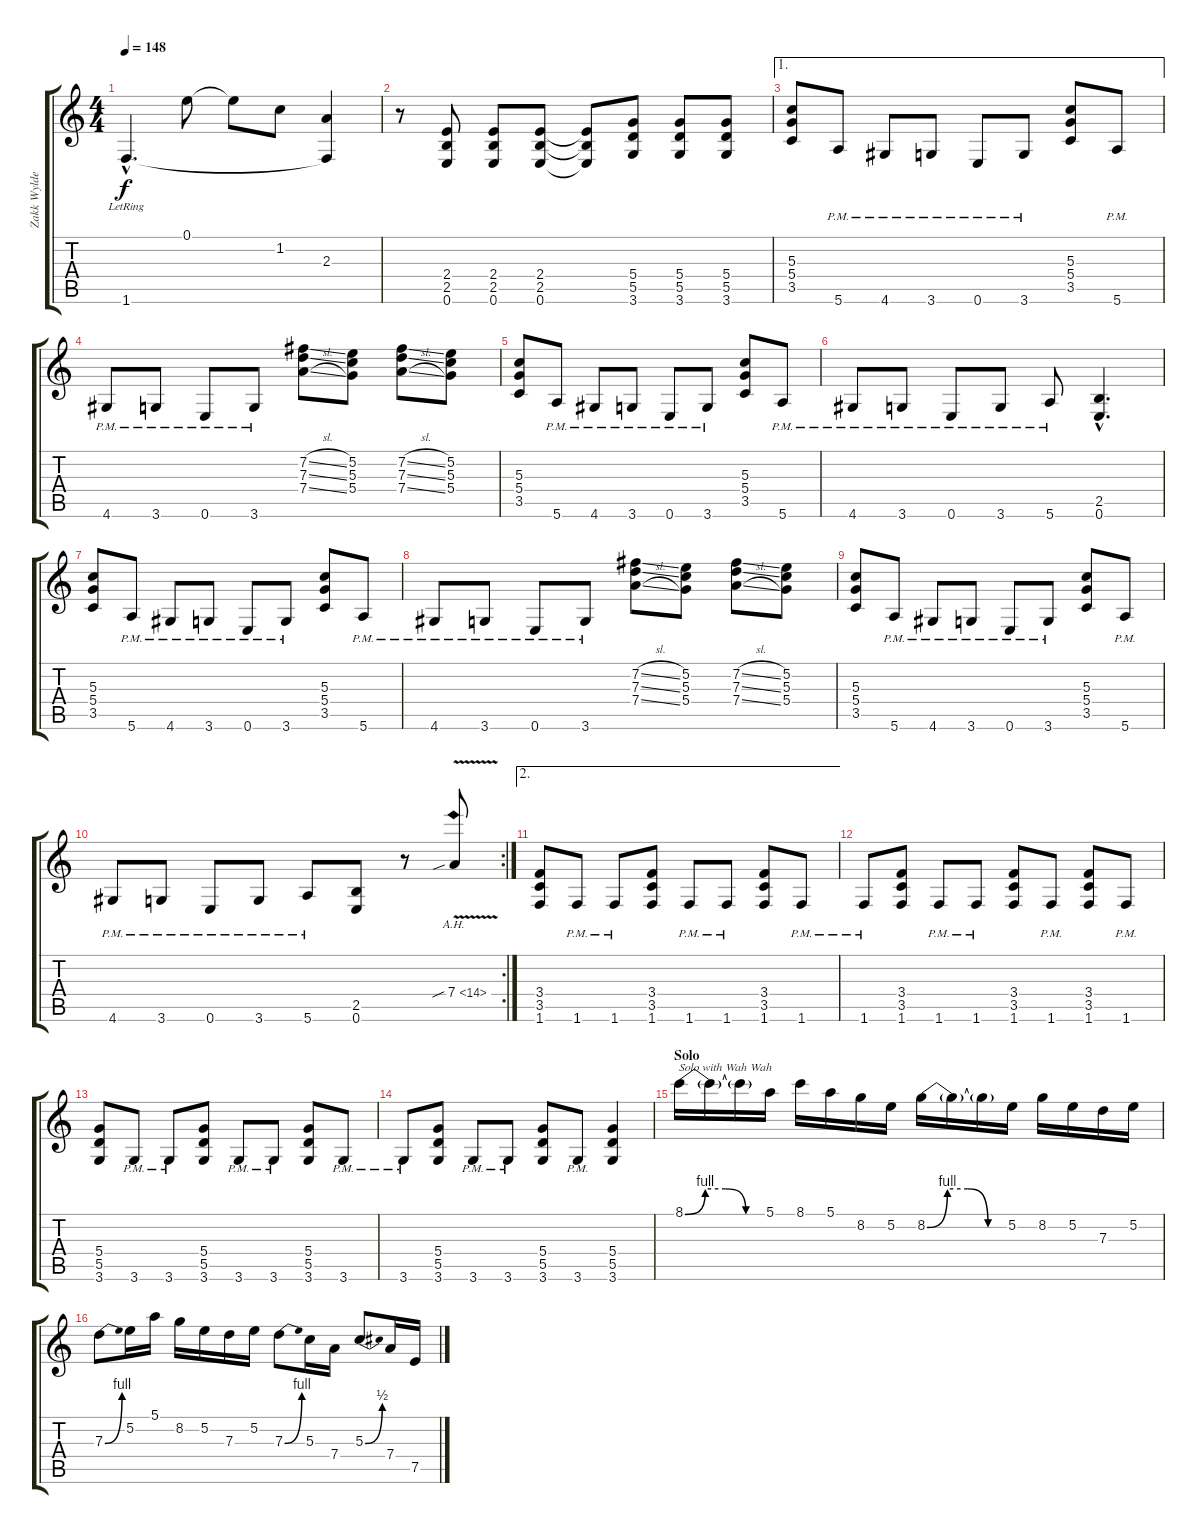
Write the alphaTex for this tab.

\track ("Zakk Wylde (Guitar)" "Zakk Wylde") {instrument overdrivenguitar}
\staff {score tabs}
\tuning (E4 B3 G3 D3 A2 E2) {hide}
\ts (4 4)
\tempo 148
\clef g2
\ks c
1.6{hac lr}.4{d dy f} 0.1.8 0.1{t}.8 1.2.8 (2.3 1.6{t}).4 |
r.8 (2.4 2.5 0.6).8 (2.4 2.5 0.6).8 (2.4 2.5 0.6).8 (2.4{t} 2.5{t} 0.6{t}).8 (5.4 5.5 3.6).8 (5.4 5.5 3.6).8 (5.4 5.5 3.6).8 |
\ae 1
(5.3 5.4 3.5).8 5.6{pm}.8 4.6{pm}.8 3.6{pm}.8 0.6{pm}.8 3.6{pm}.8 (5.3 5.4 3.5).8 5.6{pm}.8 |
4.6{pm}.8 3.6{pm}.8 0.6{pm}.8 3.6{pm}.8 (7.2{sl} 7.3{sl} 7.4{sl}).8 (5.2 5.3 5.4).8 (7.2{sl} 7.3{sl} 7.4{sl}).8 (5.2 5.3 5.4).8 |
(5.3 5.4 3.5).8 5.6{pm}.8 4.6{pm}.8 3.6{pm}.8 0.6{pm}.8 3.6{pm}.8 (5.3 5.4 3.5).8 5.6{pm}.8 |
4.6{pm}.8 3.6{pm}.8 0.6{pm}.8 3.6{pm}.8 5.6{pm}.8 (2.5{hac} 0.6{hac}).4{d} |
(5.3 5.4 3.5).8 5.6{pm}.8 4.6{pm}.8 3.6{pm}.8 0.6{pm}.8 3.6{pm}.8 (5.3 5.4 3.5).8 5.6{pm}.8 |
4.6{pm}.8 3.6{pm}.8 0.6{pm}.8 3.6{pm}.8 (7.2{sl} 7.3{sl} 7.4{sl}).8 (5.2 5.3 5.4).8 (7.2{sl} 7.3{sl} 7.4{sl}).8 (5.2 5.3 5.4).8 |
(5.3 5.4 3.5).8 5.6{pm}.8 4.6{pm}.8 3.6{pm}.8 0.6{pm}.8 3.6{pm}.8 (5.3 5.4 3.5).8 5.6{pm}.8 |
\rc 2
4.6{pm}.8 3.6{pm}.8 0.6{pm}.8 3.6{pm}.8 5.6{pm}.8 (2.5 0.6).8 r.8 7.4{ah 7 v sib}.8 |
\ae 2
(3.4 3.5 1.6).8 1.6{pm}.8 1.6{pm}.8 (3.4 3.5 1.6).8 1.6{pm}.8 1.6{pm}.8 (3.4 3.5 1.6).8 1.6{pm}.8 |
1.6{pm}.8 (3.4 3.5 1.6).8 1.6{pm}.8 1.6{pm}.8 (3.4 3.5 1.6).8 1.6{pm}.8 (3.4 3.5 1.6).8 1.6{pm}.8 |
(5.4 5.5 3.6).8 3.6{pm}.8 3.6{pm}.8 (5.4 5.5 3.6).8 3.6{pm}.8 3.6{pm}.8 (5.4 5.5 3.6).8 3.6{pm}.8 |
3.6{pm}.8 (5.4 5.5 3.6).8 3.6{pm}.8 3.6{pm}.8 (5.4 5.5 3.6).8 3.6{pm}.8 (5.4 5.5 3.6).4 |
\section ("" "Solo")
8.1{be (custom 0 0 15 4 30 4 45 0 60 0)}.16{txt "Solo with Wah Wah"} 8.1{t}.16 8.1{t}.16 5.1.16 8.1.16 5.1.16 8.2.16 5.2.16 8.2{be (custom 0 0 15 4 30 4 45 0 60 0)}.16 8.2{t}.16 8.2{t}.16 5.2.16 8.2.16 5.2.16 7.3.16 5.2.16 |
7.3{be (bend 0 0 60 4)}.8 5.2.16 5.1.16 8.2.16 5.2.16 7.3.16 5.2.16 7.3{be (bend 0 0 60 4)}.8 5.3.16 7.4.16 5.3{be (bend 0 0 60 2)}.8 7.4.16 7.5.16
